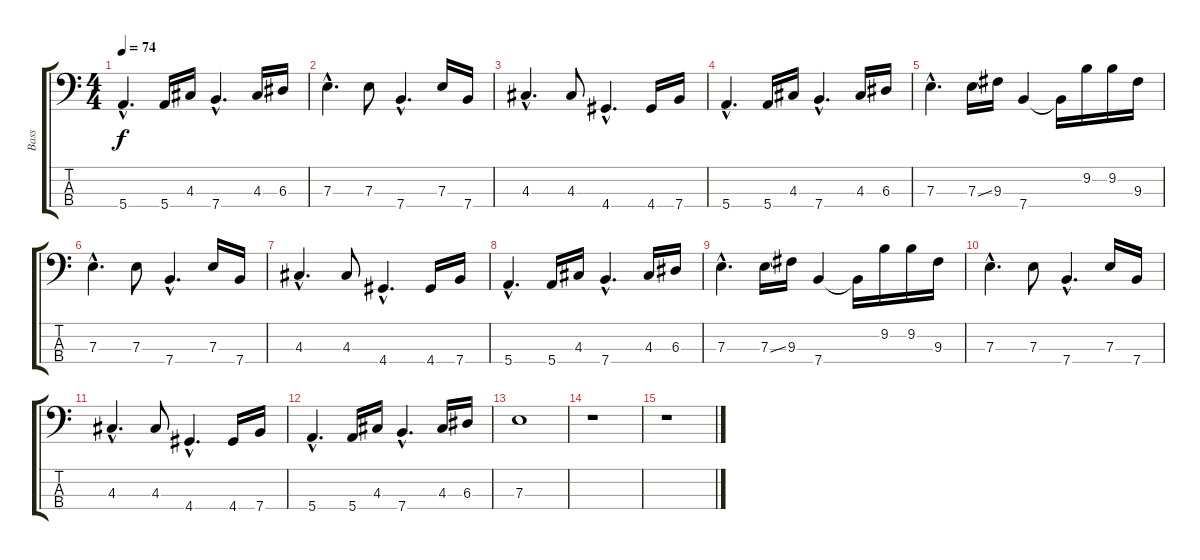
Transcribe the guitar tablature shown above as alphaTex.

\track ("Bass" "Bass") {instrument electricbassfinger}
\staff {score tabs}
\tuning (G2 D2 A1 E1) {hide}
\ts (4 4)
\tempo 74
\clef f4
\ks c
5.4{hac}.4{d dy f} 5.4.16 4.3.16 7.4{hac}.4{d} 4.3.16 6.3.16 |
7.3{hac}.4{d} 7.3.8 7.4{hac}.4{d} 7.3.16 7.4.16 |
4.3{hac}.4{d} 4.3.8 4.4{hac}.4{d} 4.4.16 7.4.16 |
5.4{hac}.4{d} 5.4.16 4.3.16 7.4{hac}.4{d} 4.3.16 6.3.16 |
7.3{hac}.4{d} 7.3{ss}.16 9.3.16 7.4.4 7.4{t}.16 9.2.16 9.2.16 9.3.16 |
7.3{hac}.4{d} 7.3.8 7.4{hac}.4{d} 7.3.16 7.4.16 |
4.3{hac}.4{d} 4.3.8 4.4{hac}.4{d} 4.4.16 7.4.16 |
5.4{hac}.4{d} 5.4.16 4.3.16 7.4{hac}.4{d} 4.3.16 6.3.16 |
7.3{hac}.4{d} 7.3{ss}.16 9.3.16 7.4.4 7.4{t}.16 9.2.16 9.2.16 9.3.16 |
7.3{hac}.4{d volume 14} 7.3.8 7.4{hac}.4{d volume 13} 7.3.16 7.4.16 |
4.3{hac}.4{d volume 12} 4.3.8 4.4{hac}.4{d volume 11} 4.4.16 7.4.16 |
5.4{hac}.4{d volume 10} 5.4.16 4.3.16 7.4{hac}.4{d volume 9} 4.3.16 6.3.16 |
7.3.1{volume 8} |
r.1 |
r.1
